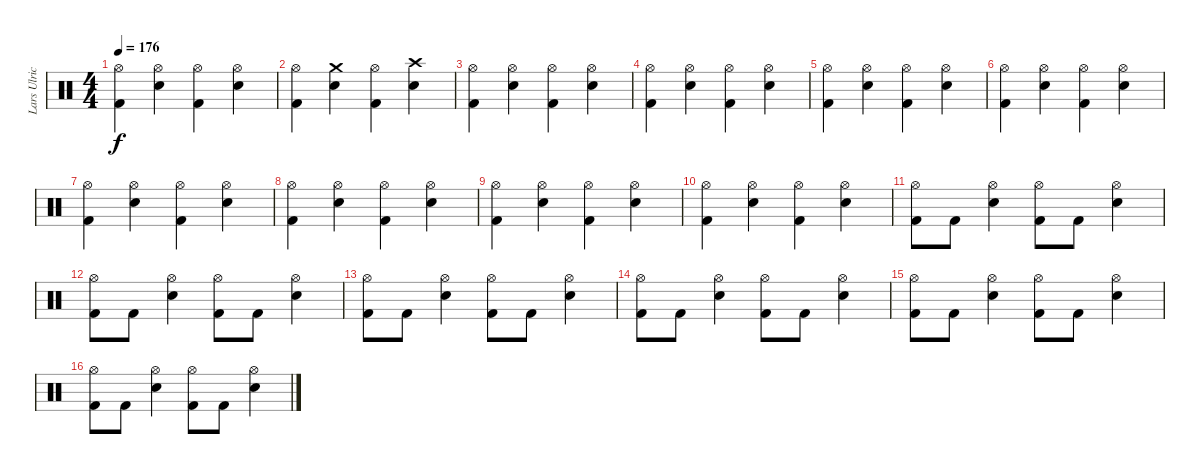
\track ("Lars Ulrich" "Lars Ulric") {instrument percussion}
\staff {score}
\articulation defaults
\ts (4 4)
\tempo 176
\clef neutral
\ks c
("Hi-Hat (open)" "Kick (hit) 2").4{dy f} ("Hi-Hat (open)" "Snare (hit) 2").4 ("Hi-Hat (open)" "Kick (hit) 2").4 ("Hi-Hat (open)" "Snare (hit) 2").4 |
("Hi-Hat (open)" "Kick (hit) 2").4 ("Crash medium (hit)" "Snare (hit) 2").4 ("Hi-Hat (open)" "Kick (hit) 2").4 ("Crash high (hit)" "Snare (hit) 2").4 |
("Hi-Hat (open)" "Kick (hit) 2").4 ("Hi-Hat (open)" "Snare (hit) 2").4 ("Hi-Hat (open)" "Kick (hit) 2").4 ("Hi-Hat (open)" "Snare (hit) 2").4 |
("Hi-Hat (open)" "Kick (hit) 2").4 ("Hi-Hat (open)" "Snare (hit) 2").4 ("Hi-Hat (open)" "Kick (hit) 2").4 ("Hi-Hat (open)" "Snare (hit) 2").4 |
("Hi-Hat (open)" "Kick (hit) 2").4 ("Hi-Hat (open)" "Snare (hit) 2").4 ("Hi-Hat (open)" "Kick (hit) 2").4 ("Hi-Hat (open)" "Snare (hit) 2").4 |
("Hi-Hat (open)" "Kick (hit) 2").4 ("Hi-Hat (open)" "Snare (hit) 2").4 ("Hi-Hat (open)" "Kick (hit) 2").4 ("Hi-Hat (open)" "Snare (hit) 2").4 |
("Hi-Hat (open)" "Kick (hit) 2").4 ("Hi-Hat (open)" "Snare (hit) 2").4 ("Hi-Hat (open)" "Kick (hit) 2").4 ("Hi-Hat (open)" "Snare (hit) 2").4 |
("Hi-Hat (open)" "Kick (hit) 2").4 ("Hi-Hat (open)" "Snare (hit) 2").4 ("Hi-Hat (open)" "Kick (hit) 2").4 ("Hi-Hat (open)" "Snare (hit) 2").4 |
("Hi-Hat (open)" "Kick (hit) 2").4 ("Hi-Hat (open)" "Snare (hit) 2").4 ("Hi-Hat (open)" "Kick (hit) 2").4 ("Hi-Hat (open)" "Snare (hit) 2").4 |
("Hi-Hat (open)" "Kick (hit) 2").4 ("Hi-Hat (open)" "Snare (hit) 2").4 ("Hi-Hat (open)" "Kick (hit) 2").4 ("Hi-Hat (open)" "Snare (hit) 2").4 |
("Hi-Hat (open)" "Kick (hit) 2").8 "Kick (hit) 2".8 ("Hi-Hat (open)" "Snare (hit) 2").4 ("Hi-Hat (open)" "Kick (hit) 2").8 "Kick (hit) 2".8 ("Hi-Hat (open)" "Snare (hit) 2").4 |
("Hi-Hat (open)" "Kick (hit) 2").8 "Kick (hit) 2".8 ("Hi-Hat (open)" "Snare (hit) 2").4 ("Hi-Hat (open)" "Kick (hit) 2").8 "Kick (hit) 2".8 ("Hi-Hat (open)" "Snare (hit) 2").4 |
("Hi-Hat (open)" "Kick (hit) 2").8 "Kick (hit) 2".8 ("Hi-Hat (open)" "Snare (hit) 2").4 ("Hi-Hat (open)" "Kick (hit) 2").8 "Kick (hit) 2".8 ("Hi-Hat (open)" "Snare (hit) 2").4 |
("Hi-Hat (open)" "Kick (hit) 2").8 "Kick (hit) 2".8 ("Hi-Hat (open)" "Snare (hit) 2").4 ("Hi-Hat (open)" "Kick (hit) 2").8 "Kick (hit) 2".8 ("Hi-Hat (open)" "Snare (hit) 2").4 |
("Hi-Hat (open)" "Kick (hit) 2").8 "Kick (hit) 2".8 ("Hi-Hat (open)" "Snare (hit) 2").4 ("Hi-Hat (open)" "Kick (hit) 2").8 "Kick (hit) 2".8 ("Hi-Hat (open)" "Snare (hit) 2").4 |
("Hi-Hat (open)" "Kick (hit) 2").8 "Kick (hit) 2".8 ("Hi-Hat (open)" "Snare (hit) 2").4 ("Hi-Hat (open)" "Kick (hit) 2").8 "Kick (hit) 2".8 ("Hi-Hat (open)" "Snare (hit) 2").4
